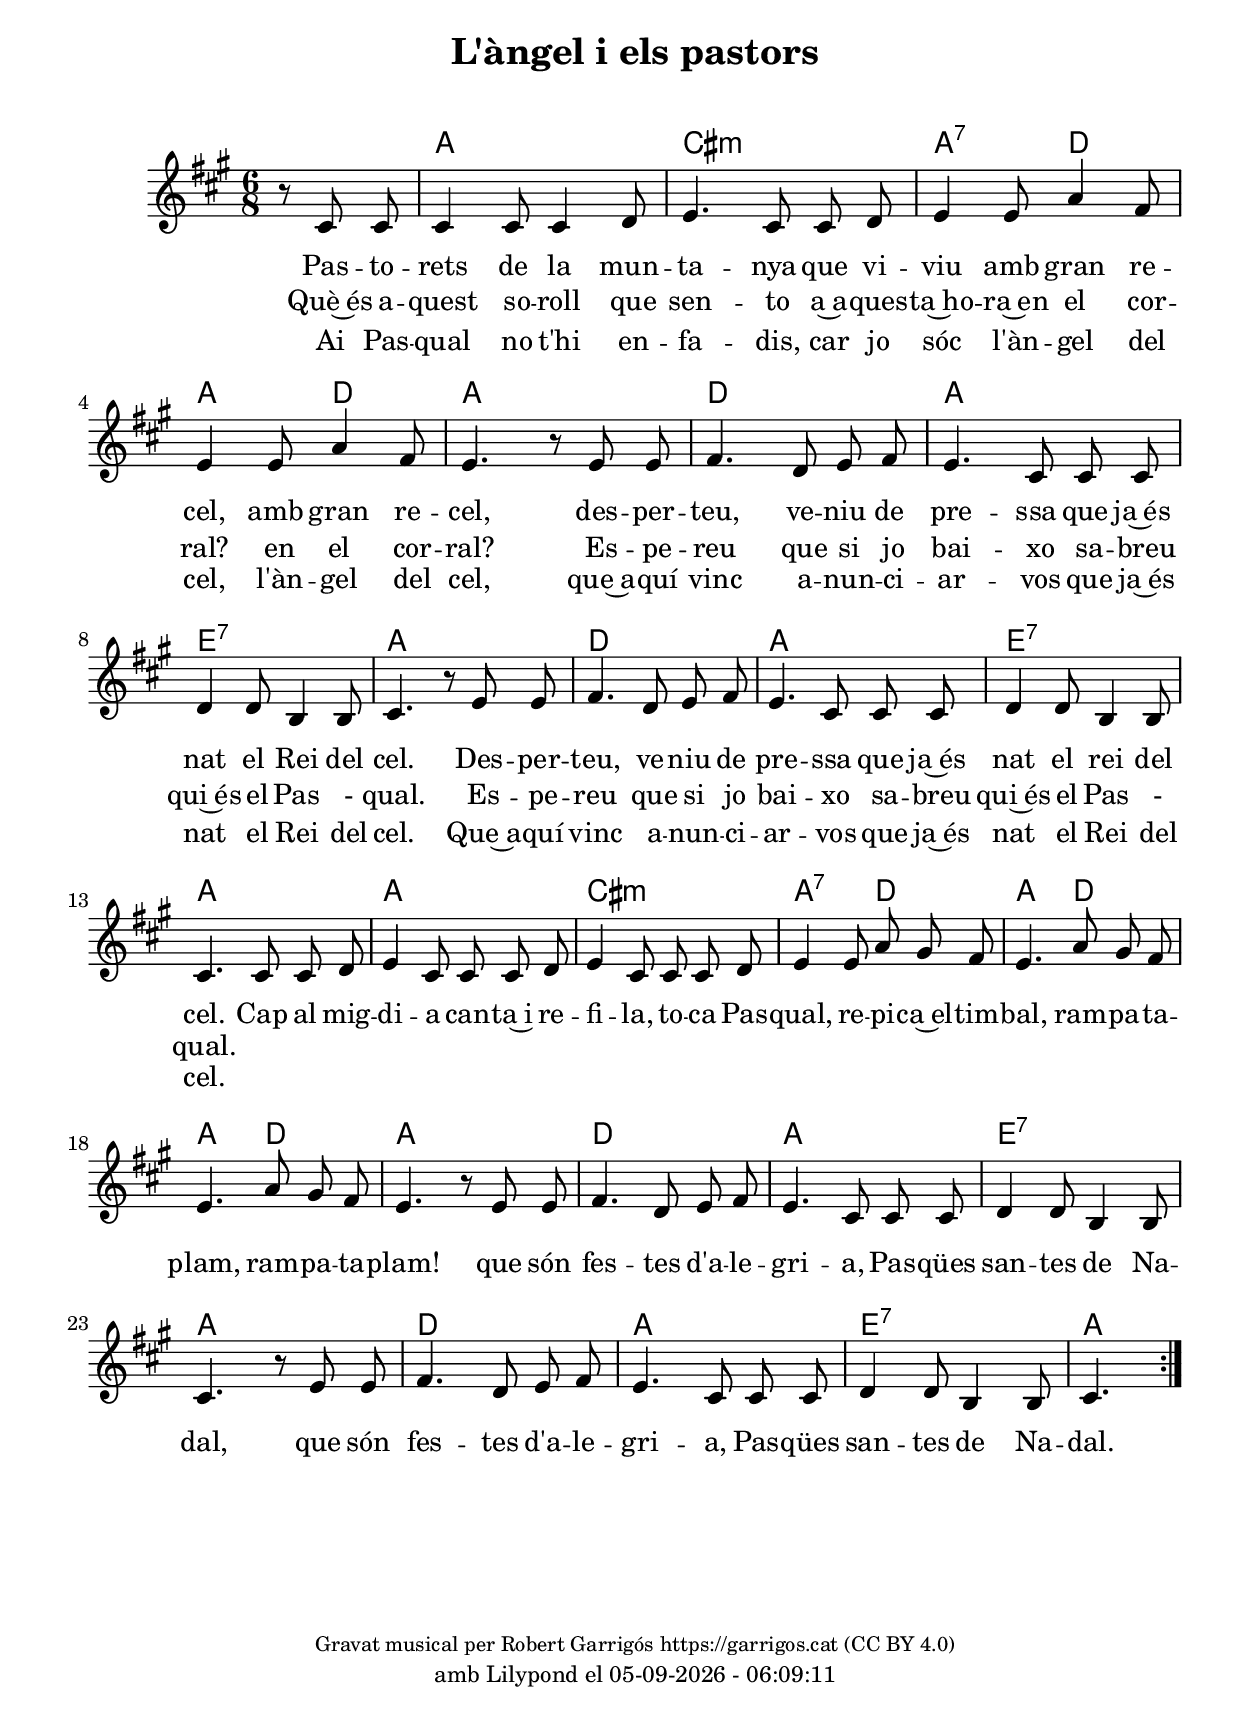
\version "2.24.3"
\language "english"

% #(set-global-staff-size 30)
data = #(strftime "%d-%m-%Y - %H:%M:%S" (localtime (current-time)))

\include "predefined-guitar-fretboards.ly"

global = {
  % \overrideTimeSignatureSettings
  % 4/4        % timeSignatureFraction
  % 1/4        % baseMomentFraction
  % 2,2        % beatStructure
  % #'()       % beamExceptions
  \key a \major
  \time 6/8
  \tempo ""
  \set Score.tempoHideNote = ##t
  \tempo 8=80

}


melody = \relative c' {
  \clef treble
  \global

  \partial 4. r8 cs cs
  | cs4 cs8 cs4 d8
  | e4. cs8 cs d
  | e4 e8 a4 fs8
  | e4 e8 a4 fs8
  | e4. r8 e8 e
  | fs4. d8 e fs
  | e4. cs8 cs cs
  | d4 d8 b4 b8
  | cs4. r8 e8 e
  | fs4. d8 e fs
  | e4. cs8 cs cs
  | d4 d8 b4 b8
  | cs4. cs8 cs d
  | e4 cs8 cs cs d
  | e4 cs8 cs cs d
  | e4 e8 a gs fs
  | e4. a8 gs fs
  | e4. a8 gs fs
  | e4. r8 e8 e
  | fs4. d8 e fs
  | e4. cs8 cs cs
  | d4 d8 b4 b8
  | cs4. r8 e8 e
  | fs4. d8 e fs
  | e4. cs8 cs cs
  | d4 d8 b4 b8
  | cs4. \bar ":|."
}

chnames = {
  \chordmode{
    s4.
    a2.
    cs2.:m
    a4.:7 d4.
    a4. d4.
    a2.
    d2.
    a2.
    e2.:7
    a2.
    d2.
    a2.
    e2.:7
    a2.
    a2.
    cs2.:m
    a4.:7 d4.
    a4. d4.
    a4. d4.
    a2.
    d2.
    a2.
    e2.:7
    a2.
    d2.
    a2.
    e2.:7
    a4.
  }
}

catala = \lyricmode {
  <<
    {
      Pas -- to -- rets de la mun -- ta -- nya
      que vi -- viu amb gran re -- cel,
      amb gran re -- cel,
      des -- per -- teu, ve -- niu de pre -- ssa
      que ja~és nat el Rei del cel.
      Des -- per -- teu, ve -- niu de pre -- ssa
      que ja~és nat el rei del cel.
    }
    \new Lyrics = "secondVerse" \with { alignBelowContext = "catala" }
    {
      Què~és a -- quest so -- roll que sen -- to
      a~a -- ques -- ta~ho -- ra~en el cor -- ral?
      en el cor -- ral?
      Es -- pe -- reu que si jo bai -- xo
      sa -- breu qui~és el Pas - qual.
      Es -- pe -- reu que si jo bai -- xo
      sa -- breu qui~és el Pas - qual.
    }
    \new Lyrics = "thirdVerse" \with { alignBelowContext = "catala" }
    {
      Ai Pas -- qual no t'hi en -- fa -- dis,
      car jo sóc l'àn -- gel del cel,
      l'àn -- gel del cel,
      que~a -- quí vinc a -- nun -- ci -- ar -- vos
      que ja~és nat el Rei del cel.
      Que~a -- quí vinc a -- nun -- ci -- ar -- vos
      que ja~és nat el Rei del cel.
    }
  >>
  Cap al mig -- di -- a can -- ta~i re -- fi -- la,
  to -- ca Pas -- qual, re -- pi -- ca~el -- tim -- bal,
  ram -- pa -- ta -- plam, ram -- pa -- ta -- plam!
  que són fes -- tes d'a -- le -- gri -- a,
  Pas -- qües san -- tes de Na -- dal,
  que són fes -- tes d'a -- le -- gri -- a,
  Pas -- qües san -- tes de Na -- dal.
}



titol = "L'àngel i els pastors"
subtitol = ""
compositor = ""
lletrista = ""
traductor = ""


%%%%%%%%%%%%%%%%%%%%%%%%%%%%%%%%%%%%%
%%%%%%%%%%%%% PDF %%%%%%%%%%%%%%%%%%%
%%%%%%%%%%%%%%%%%%%%%%%%%%%%%%%%%%%%%

\book {
  % \bookOutputSuffix ""
  \header {
    title = \titol
    subtitle = \subtitol
    composer = \compositor
    arranger = \lletrista
    poet = \traductor
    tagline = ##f
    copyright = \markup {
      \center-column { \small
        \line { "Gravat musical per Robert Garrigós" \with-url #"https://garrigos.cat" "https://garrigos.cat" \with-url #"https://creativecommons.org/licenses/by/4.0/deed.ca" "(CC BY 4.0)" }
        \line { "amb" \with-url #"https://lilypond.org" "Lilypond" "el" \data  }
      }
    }
  }
  \score {
    <<
      \new ChordNames {
        \set majorSevenSymbol = \markup { \whiteTriangleMarkup 7 }
        \chnames
      }
      % \new FretBoards {
      %   \chnames
      % }
      \new Voice = "mel" { \set Staff.midiInstrument = "voice oohs" \autoBeamOff \melody }
      \new Lyrics \with {
        \override VerticalAxisGroup.nonstaff-relatedstaff-spacing.padding = #2
      }
      \lyricsto mel \catala
    >>
    \layout {
      #(layout-set-staff-size 22)
      \context {
        \Staff
        \RemoveEmptyStaves
      }
      \context {
        \Lyrics
        \override VerticalAxisGroup.nonstaff-nonstaff-spacing.padding = #1
      }
    }
    \midi { }
  }
  \paper {
    set-paper-size = "a5"
    top-margin = 10
    left-margin = 15
    indent = 10
    max-systems-per-page = 6
    score-system-spacing =
    #'((basic-distance . 20)
       (minimum-distance . 10)
       (padding . 0)
       (stretchability . 14))

    % last-bottom-spacing =
    % #'((basic-distance . 15)
    %    (minimum-distance . 5)
    %    (padding . 0)
    %    (stretchability . 10))
    markup-system-spacing =
    #'((minimum-distance . 15))
    system-system-spacing =
    #'((basic-distance . 10)
       (minimum-distance . 10)
       (padding . 3))
    % staff-staff-spacing =
    % #'((padding . 10))
    % default-staff-staff-spacing =
    % #'((basic-distance . 0)
    %    (minimum-distance . 0)
    %    (padding . 0)
    %    (stretchability . 10))
    % annotate-spacing = ##t
    % print-all-headers = ##t
    % print-first-page-number = ##t
    oddFooterMarkup = \markup {
      \center-column {
        % \line { \fromproperty #'header:title "- pàgina" \fromproperty #'page:page-number-string "de" \concat {\page-ref #'lastPage "0" "?"} }
        \fill-line { \fromproperty #'header:copyright }
      }
    }
    evenFooterMarkup = \markup {
      \center-column {
        % \line { \fromproperty #'header:title "- pàgina" \fromproperty #'page:page-number-string "de" \concat {\page-ref #'lastPage "0" "?"} }
        \fill-line { \fromproperty #'header:copyright }
      }
    }
  }
}
